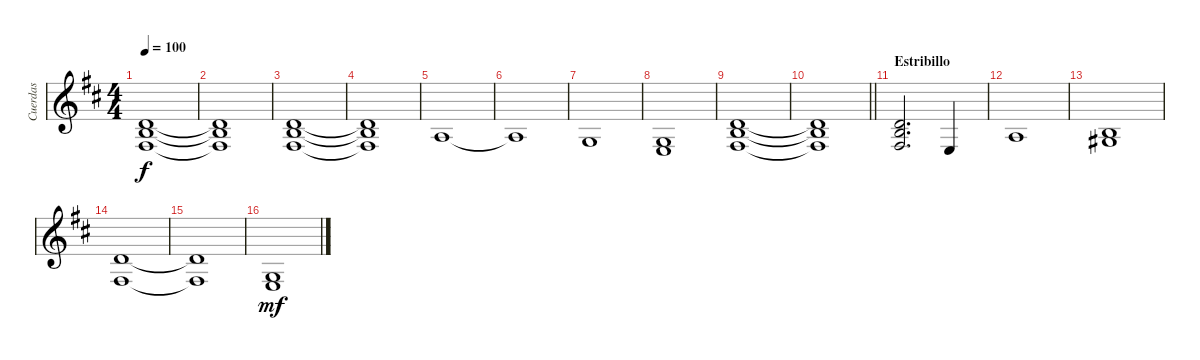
\track ("Cuerdas" "Cuerdas") {instrument stringensemble2}
\staff {score}
\tuning (E4 B3 G3 D3 A2 E2) {hide}
\ts (4 4)
\tempo 100
\clef g2
\ks bminor
(3.2 4.3 4.4).1{dy f} |
(3.2{t} 4.3{t} 4.4{t}).1 |
(3.2 4.3 4.4).1 |
(3.2{t} 4.3{t} 4.4{t}).1 |
2.3.1 |
2.3{t}.1 |
0.3.1 |
(0.3 2.4).1 |
(3.2 4.3 4.4).1 |
\barLineRight lightlight
(3.2{t} 4.3{t} 4.4{t}).1 |
\section ("" "Estribillo")
(3.2 4.3 4.4).2{d} 2.4.4 |
2.3.1 |
(0.2 1.3).1 |
(3.2 4.4).1 |
(3.2{t} 4.4{t}).1 |
(0.3 2.4).1{dy mf}
